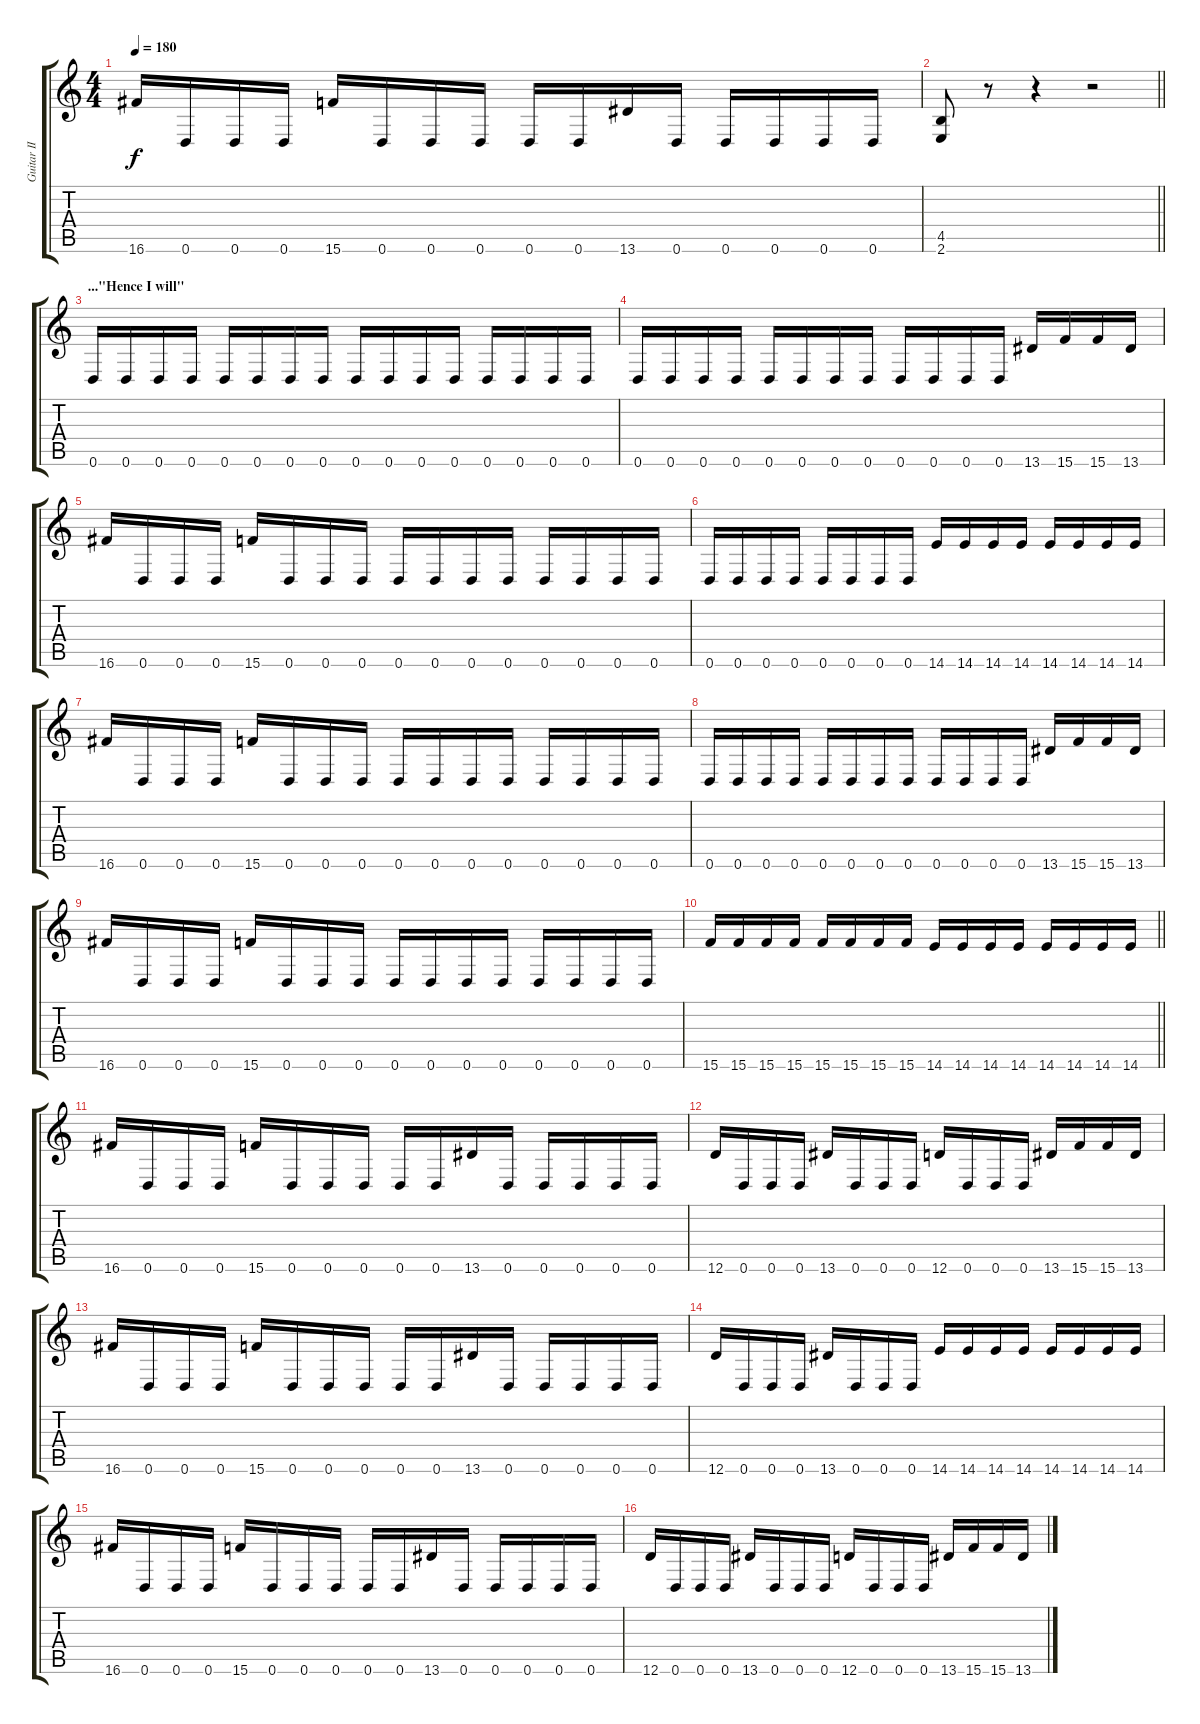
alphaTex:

\track ("Guitar II" "Guitar II") {instrument distortionguitar}
\staff {score tabs}
\tuning (D4 A3 F3 C3 G2 D2) {hide}
\ts (4 4)
\tempo 180
\clef g2
\ks c
16.6.16{dy f} 0.6.16 0.6.16 0.6.16 15.6.16 0.6.16 0.6.16 0.6.16 0.6.16 0.6.16 13.6.16 0.6.16 0.6.16 0.6.16 0.6.16 0.6.16 |
\barLineRight lightlight
(4.5 2.6).8 r.8 r.4 r.2 |
\section ("" "...\"Hence I will\"")
0.6.16 0.6.16 0.6.16 0.6.16 0.6.16 0.6.16 0.6.16 0.6.16 0.6.16 0.6.16 0.6.16 0.6.16 0.6.16 0.6.16 0.6.16 0.6.16 |
0.6.16 0.6.16 0.6.16 0.6.16 0.6.16 0.6.16 0.6.16 0.6.16 0.6.16 0.6.16 0.6.16 0.6.16 13.6.16 15.6.16 15.6.16 13.6.16 |
16.6.16 0.6.16 0.6.16 0.6.16 15.6.16 0.6.16 0.6.16 0.6.16 0.6.16 0.6.16 0.6.16 0.6.16 0.6.16 0.6.16 0.6.16 0.6.16 |
0.6.16 0.6.16 0.6.16 0.6.16 0.6.16 0.6.16 0.6.16 0.6.16 14.6.16 14.6.16 14.6.16 14.6.16 14.6.16 14.6.16 14.6.16 14.6.16 |
16.6.16 0.6.16 0.6.16 0.6.16 15.6.16 0.6.16 0.6.16 0.6.16 0.6.16 0.6.16 0.6.16 0.6.16 0.6.16 0.6.16 0.6.16 0.6.16 |
0.6.16 0.6.16 0.6.16 0.6.16 0.6.16 0.6.16 0.6.16 0.6.16 0.6.16 0.6.16 0.6.16 0.6.16 13.6.16 15.6.16 15.6.16 13.6.16 |
16.6.16 0.6.16 0.6.16 0.6.16 15.6.16 0.6.16 0.6.16 0.6.16 0.6.16 0.6.16 0.6.16 0.6.16 0.6.16 0.6.16 0.6.16 0.6.16 |
\barLineRight lightlight
15.6.16 15.6.16 15.6.16 15.6.16 15.6.16 15.6.16 15.6.16 15.6.16 14.6.16 14.6.16 14.6.16 14.6.16 14.6.16 14.6.16 14.6.16 14.6.16 |
\section ("" "")
16.6.16 0.6.16 0.6.16 0.6.16 15.6.16 0.6.16 0.6.16 0.6.16 0.6.16 0.6.16 13.6.16 0.6.16 0.6.16 0.6.16 0.6.16 0.6.16 |
12.6.16 0.6.16 0.6.16 0.6.16 13.6.16 0.6.16 0.6.16 0.6.16 12.6.16 0.6.16 0.6.16 0.6.16 13.6.16 15.6.16 15.6.16 13.6.16 |
16.6.16 0.6.16 0.6.16 0.6.16 15.6.16 0.6.16 0.6.16 0.6.16 0.6.16 0.6.16 13.6.16 0.6.16 0.6.16 0.6.16 0.6.16 0.6.16 |
12.6.16 0.6.16 0.6.16 0.6.16 13.6.16 0.6.16 0.6.16 0.6.16 14.6.16 14.6.16 14.6.16 14.6.16 14.6.16 14.6.16 14.6.16 14.6.16 |
16.6.16 0.6.16 0.6.16 0.6.16 15.6.16 0.6.16 0.6.16 0.6.16 0.6.16 0.6.16 13.6.16 0.6.16 0.6.16 0.6.16 0.6.16 0.6.16 |
12.6.16 0.6.16 0.6.16 0.6.16 13.6.16 0.6.16 0.6.16 0.6.16 12.6.16 0.6.16 0.6.16 0.6.16 13.6.16 15.6.16 15.6.16 13.6.16
